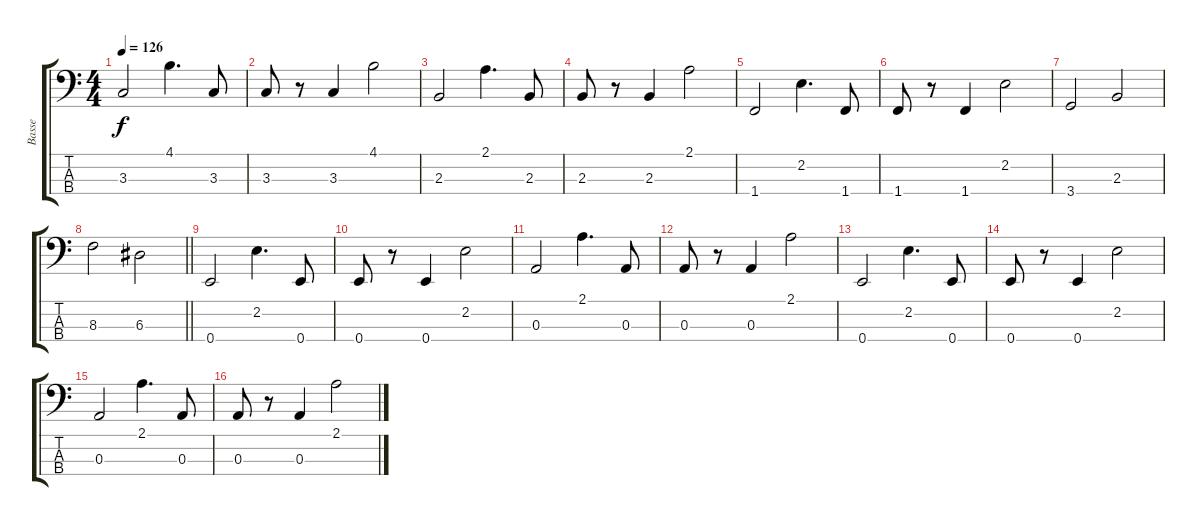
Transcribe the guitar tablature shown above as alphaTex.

\track ("Basse" "Basse") {instrument electricbasspick}
\staff {score tabs}
\tuning (G2 D2 A1 E1) {hide}
\ts (4 4)
\tempo 126
\clef f4
\ks c
3.3.2{dy f} 4.1.4{d} 3.3.8 |
3.3.8 r.8 3.3.4 4.1.2 |
2.3.2 2.1.4{d} 2.3.8 |
2.3.8 r.8 2.3.4 2.1.2 |
1.4.2 2.2.4{d} 1.4.8 |
1.4.8 r.8 1.4.4 2.2.2 |
3.4.2 2.3.2 |
\barLineRight lightlight
8.3.2 6.3.2 |
0.4.2 2.2.4{d} 0.4.8 |
0.4.8 r.8 0.4.4 2.2.2 |
0.3.2 2.1.4{d} 0.3.8 |
0.3.8 r.8 0.3.4 2.1.2 |
0.4.2 2.2.4{d} 0.4.8 |
0.4.8 r.8 0.4.4 2.2.2 |
0.3.2 2.1.4{d} 0.3.8 |
0.3.8 r.8 0.3.4 2.1.2
